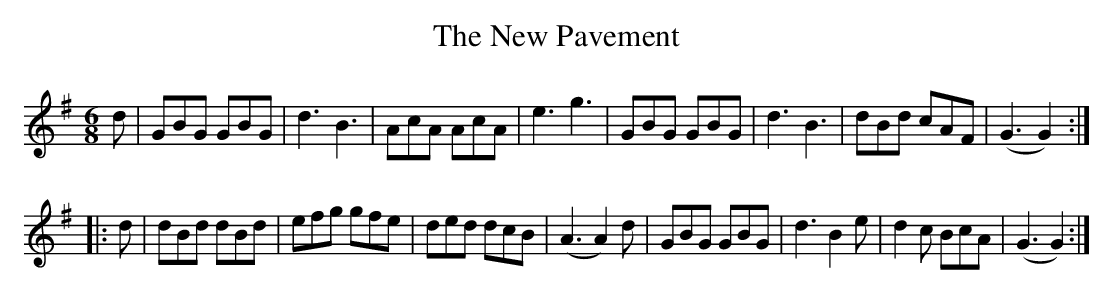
X:1
T:New Pavement, The
M:6/8
L:1/8
K:G
d | GBG GBG | d3 B3 | AcA AcA | e3 g3 | GBG GBG | d3 B3 | dBd cAF | (G3 G2) :|
|: d | dBd dBd | efg gfe | ded dcB | (A3 A2)d | GBG GBG | d3 B2e | d2c BcA | (G3 G2) :|
